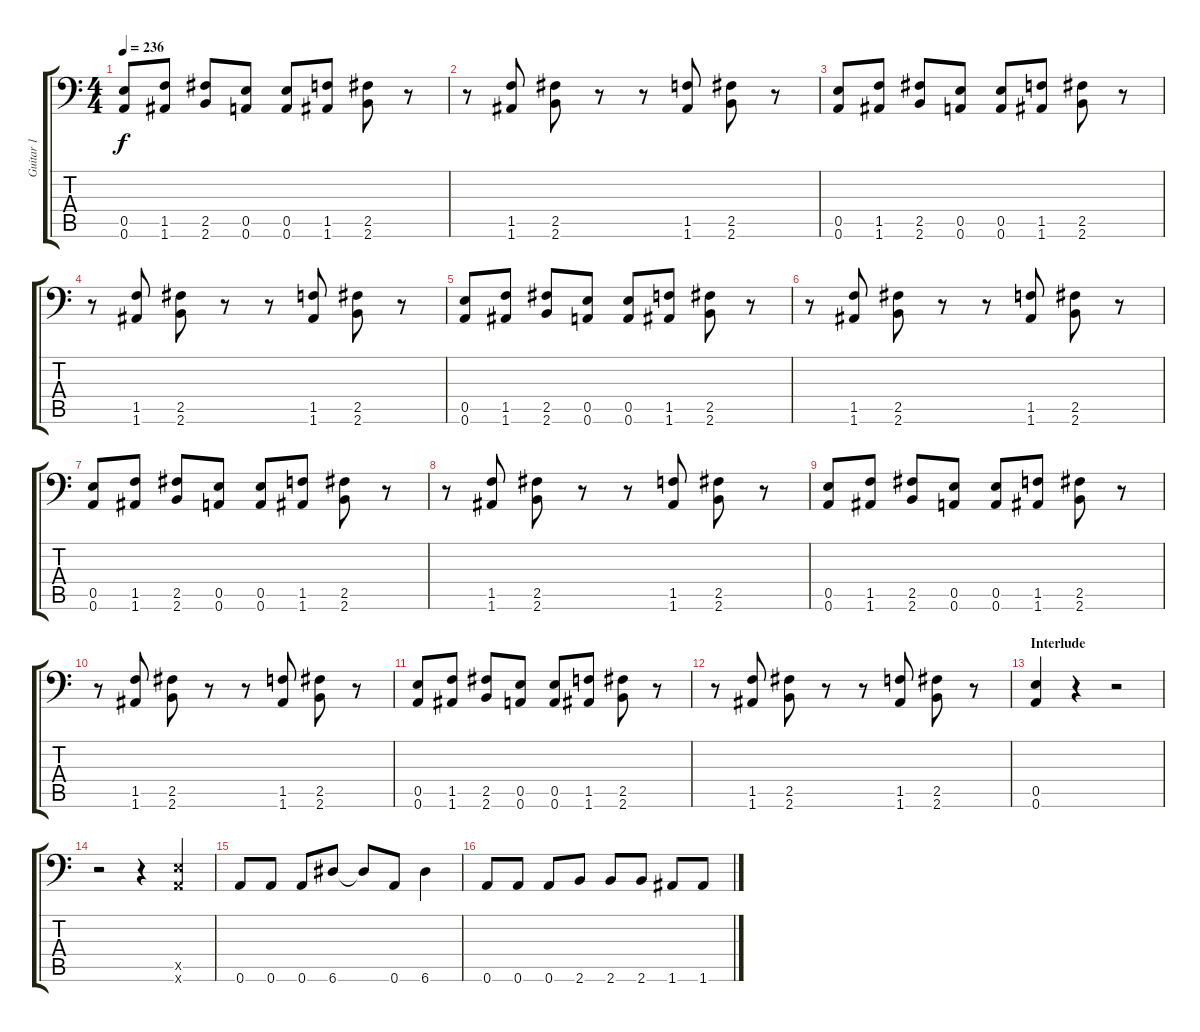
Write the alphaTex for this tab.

\track ("Guitar 1" "Guitar 1") {instrument distortionguitar}
\staff {score tabs}
\tuning (B3 Gb3 D3 A2 E2 A1) {hide}
\ts (4 4)
\tempo 236
\clef f4
\ks c
(0.5 0.6).8{dy f} (1.5 1.6).8 (2.5 2.6).8 (0.5 0.6).8 (0.5 0.6).8 (1.5 1.6).8 (2.5 2.6).8 r.8 |
r.8 (1.5 1.6).8 (2.5 2.6).8 r.8 r.8 (1.5 1.6).8 (2.5 2.6).8 r.8 |
(0.5 0.6).8 (1.5 1.6).8 (2.5 2.6).8 (0.5 0.6).8 (0.5 0.6).8 (1.5 1.6).8 (2.5 2.6).8 r.8 |
r.8 (1.5 1.6).8 (2.5 2.6).8 r.8 r.8 (1.5 1.6).8 (2.5 2.6).8 r.8 |
(0.5 0.6).8 (1.5 1.6).8 (2.5 2.6).8 (0.5 0.6).8 (0.5 0.6).8 (1.5 1.6).8 (2.5 2.6).8 r.8 |
r.8 (1.5 1.6).8 (2.5 2.6).8 r.8 r.8 (1.5 1.6).8 (2.5 2.6).8 r.8 |
(0.5 0.6).8 (1.5 1.6).8 (2.5 2.6).8 (0.5 0.6).8 (0.5 0.6).8 (1.5 1.6).8 (2.5 2.6).8 r.8 |
r.8 (1.5 1.6).8 (2.5 2.6).8 r.8 r.8 (1.5 1.6).8 (2.5 2.6).8 r.8 |
(0.5 0.6).8 (1.5 1.6).8 (2.5 2.6).8 (0.5 0.6).8 (0.5 0.6).8 (1.5 1.6).8 (2.5 2.6).8 r.8 |
r.8 (1.5 1.6).8 (2.5 2.6).8 r.8 r.8 (1.5 1.6).8 (2.5 2.6).8 r.8 |
(0.5 0.6).8 (1.5 1.6).8 (2.5 2.6).8 (0.5 0.6).8 (0.5 0.6).8 (1.5 1.6).8 (2.5 2.6).8 r.8 |
r.8 (1.5 1.6).8 (2.5 2.6).8 r.8 r.8 (1.5 1.6).8 (2.5 2.6).8 r.8 |
\section ("" "Interlude")
(0.5 0.6).4 r.4 r.2 |
r.2 r.4 (0.5{x} 0.6{x}).4 |
0.6.8 0.6.8 0.6.8 6.6.8 6.6{t}.8 0.6.8 6.6.4 |
0.6.8 0.6.8 0.6.8 2.6.8 2.6.8 2.6.8 1.6.8 1.6.8
